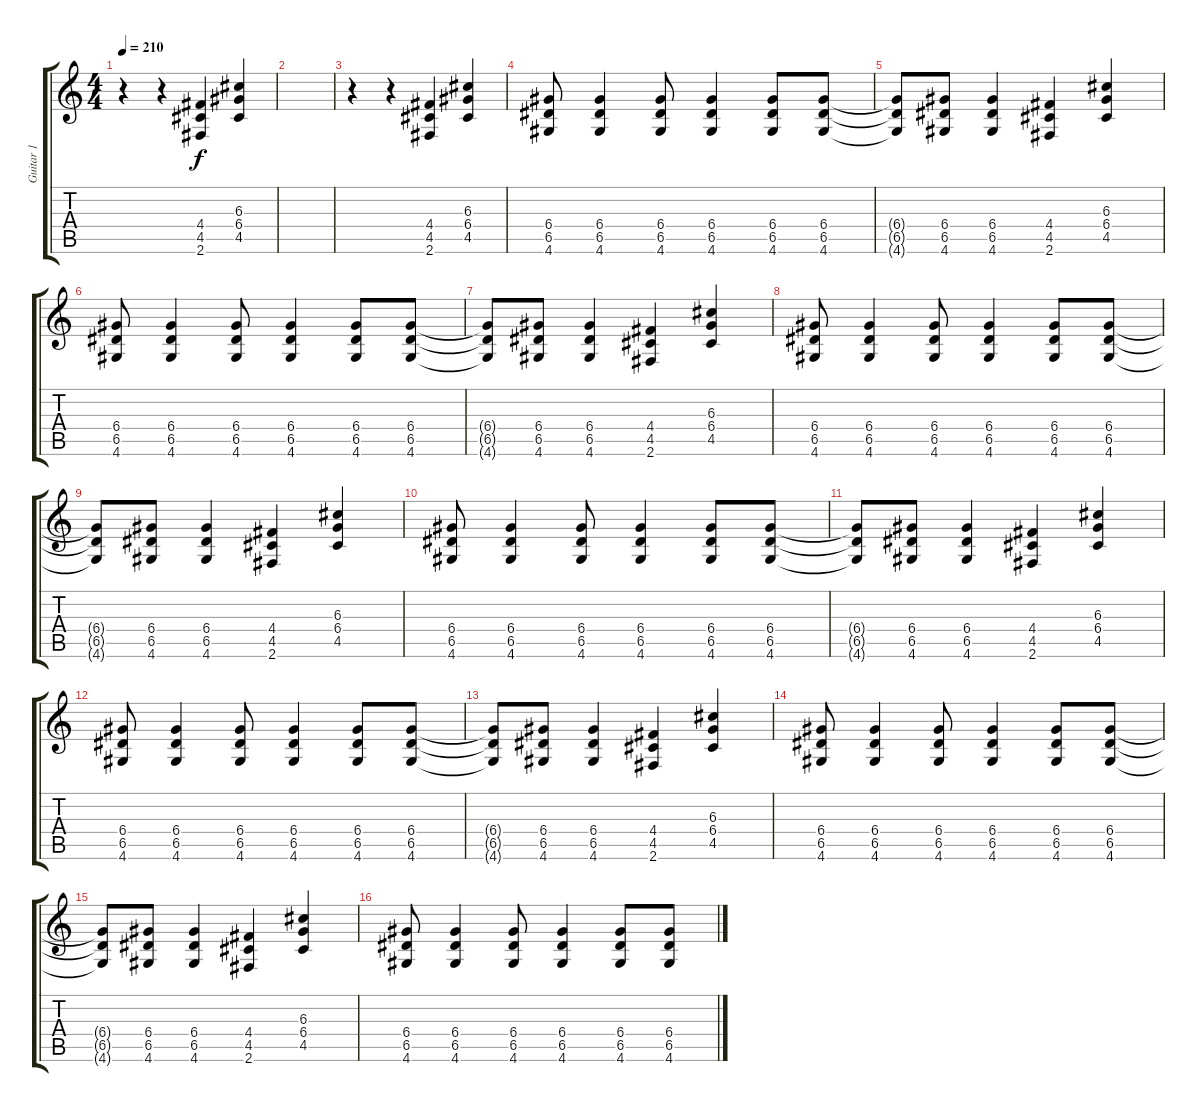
\track ("Guitar 1" "Guitar 1") {instrument distortionguitar}
\staff {score tabs}
\tuning (E4 B3 G3 D3 A2 E2) {hide}
\ts (4 4)
\tempo 210
\clef g2
\ks c
r.4{dy f} r.4 (4.4 4.5 2.6).4 (6.3 6.4 4.5).4 |
|
r.4 r.4 (4.4 4.5 2.6).4 (6.3 6.4 4.5).4 |
(6.4 6.5 4.6).8 (6.4 6.5 4.6).4 (6.4 6.5 4.6).8 (6.4 6.5 4.6).4 (6.4 6.5 4.6).8 (6.4 6.5 4.6).8 |
(6.4{t} 6.5{t} 4.6{t}).8 (6.4 6.5 4.6).8 (6.4 6.5 4.6).4 (4.4 4.5 2.6).4 (6.3 6.4 4.5).4 |
(6.4 6.5 4.6).8 (6.4 6.5 4.6).4 (6.4 6.5 4.6).8 (6.4 6.5 4.6).4 (6.4 6.5 4.6).8 (6.4 6.5 4.6).8 |
(6.4{t} 6.5{t} 4.6{t}).8 (6.4 6.5 4.6).8 (6.4 6.5 4.6).4 (4.4 4.5 2.6).4 (6.3 6.4 4.5).4 |
(6.4 6.5 4.6).8 (6.4 6.5 4.6).4 (6.4 6.5 4.6).8 (6.4 6.5 4.6).4 (6.4 6.5 4.6).8 (6.4 6.5 4.6).8 |
(6.4{t} 6.5{t} 4.6{t}).8 (6.4 6.5 4.6).8 (6.4 6.5 4.6).4 (4.4 4.5 2.6).4 (6.3 6.4 4.5).4 |
(6.4 6.5 4.6).8 (6.4 6.5 4.6).4 (6.4 6.5 4.6).8 (6.4 6.5 4.6).4 (6.4 6.5 4.6).8 (6.4 6.5 4.6).8 |
(6.4{t} 6.5{t} 4.6{t}).8 (6.4 6.5 4.6).8 (6.4 6.5 4.6).4 (4.4 4.5 2.6).4 (6.3 6.4 4.5).4 |
(6.4 6.5 4.6).8 (6.4 6.5 4.6).4 (6.4 6.5 4.6).8 (6.4 6.5 4.6).4 (6.4 6.5 4.6).8 (6.4 6.5 4.6).8 |
(6.4{t} 6.5{t} 4.6{t}).8 (6.4 6.5 4.6).8 (6.4 6.5 4.6).4 (4.4 4.5 2.6).4 (6.3 6.4 4.5).4 |
(6.4 6.5 4.6).8 (6.4 6.5 4.6).4 (6.4 6.5 4.6).8 (6.4 6.5 4.6).4 (6.4 6.5 4.6).8 (6.4 6.5 4.6).8 |
(6.4{t} 6.5{t} 4.6{t}).8 (6.4 6.5 4.6).8 (6.4 6.5 4.6).4 (4.4 4.5 2.6).4 (6.3 6.4 4.5).4 |
(6.4 6.5 4.6).8 (6.4 6.5 4.6).4 (6.4 6.5 4.6).8 (6.4 6.5 4.6).4 (6.4 6.5 4.6).8 (6.4 6.5 4.6).8
